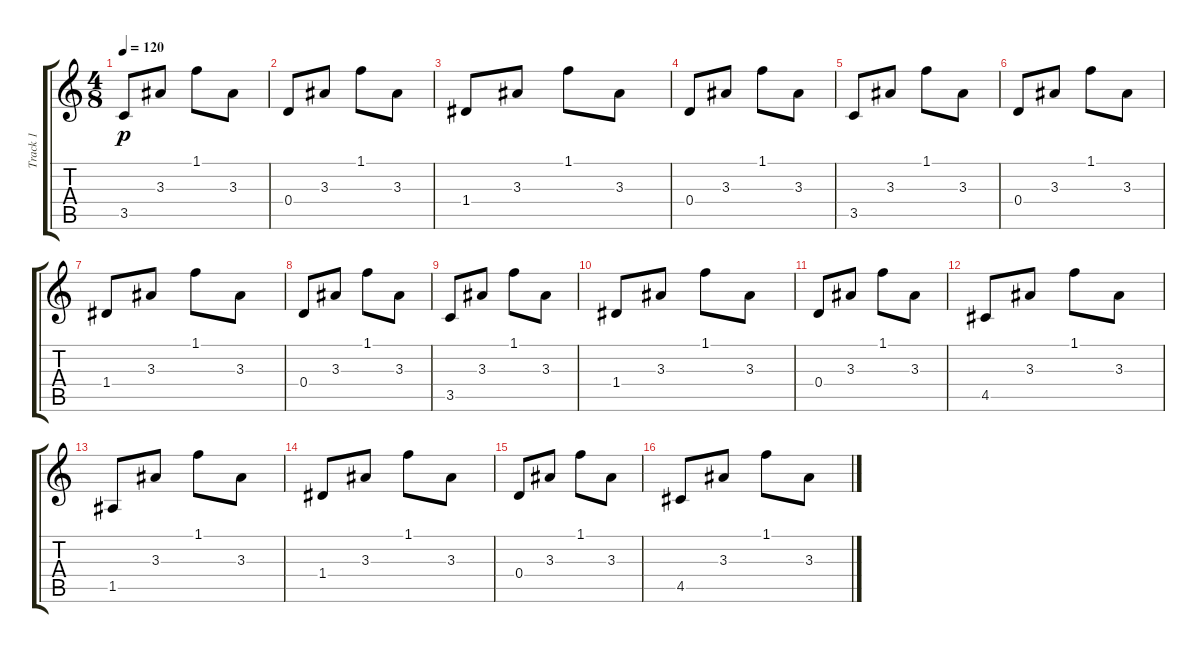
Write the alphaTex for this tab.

\track ("Track 1" "Track 1") {instrument acousticguitarsteel}
\staff {score tabs}
\tuning (E4 B3 G3 D3 A2 E2) {hide}
\ts (4 8)
\tempo 120
\clef g2
\ks c
3.5.8{dy p} 3.3.8 1.1.8 3.3.8 |
0.4.8 3.3.8 1.1.8 3.3.8 |
1.4.8 3.3.8 1.1.8 3.3.8 |
0.4.8 3.3.8 1.1.8 3.3.8 |
3.5.8 3.3.8 1.1.8 3.3.8 |
0.4.8 3.3.8 1.1.8 3.3.8 |
1.4.8 3.3.8 1.1.8 3.3.8 |
0.4.8 3.3.8 1.1.8 3.3.8 |
3.5.8 3.3.8 1.1.8 3.3.8 |
1.4.8 3.3.8 1.1.8 3.3.8 |
0.4.8 3.3.8 1.1.8 3.3.8 |
4.5.8 3.3.8 1.1.8 3.3.8 |
1.5.8 3.3.8 1.1.8 3.3.8 |
1.4.8 3.3.8 1.1.8 3.3.8 |
0.4.8 3.3.8 1.1.8 3.3.8 |
4.5.8 3.3.8 1.1.8 3.3.8
